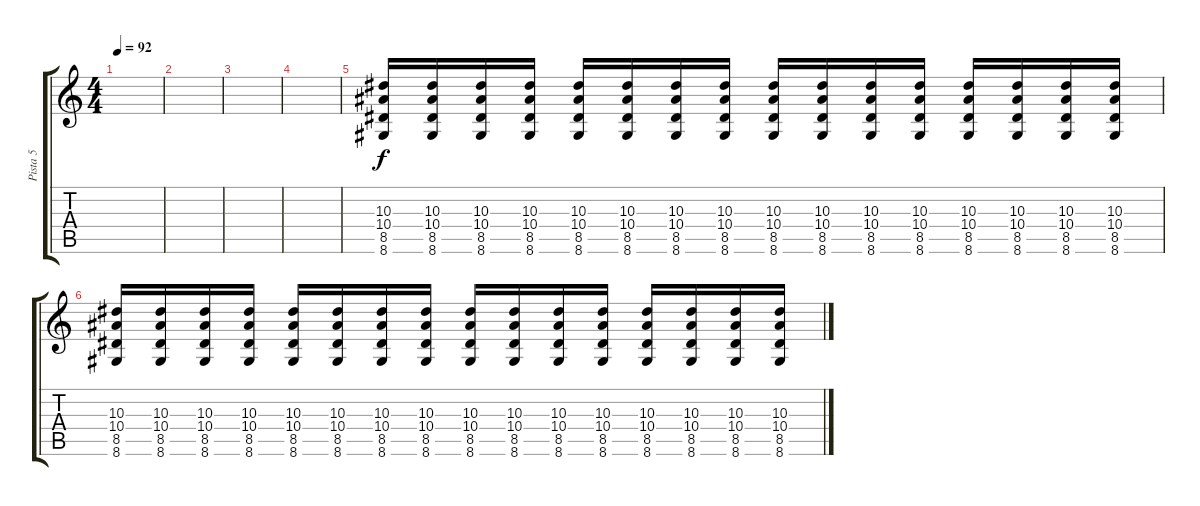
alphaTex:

\track ("Pista 5" "Pista 5") {instrument overdrivenguitar}
\staff {score tabs}
\tuning (D4 A3 F3 C3 G2 C2) {hide}
\ts (4 4)
\tempo 92
\clef g2
\ks c
|
|
|
|
(10.3 10.4 8.5 8.6).16 (10.3 10.4 8.5 8.6).16 (10.3 10.4 8.5 8.6).16 (10.3 10.4 8.5 8.6).16 (10.3 10.4 8.5 8.6).16 (10.3 10.4 8.5 8.6).16 (10.3 10.4 8.5 8.6).16 (10.3 10.4 8.5 8.6).16 (10.3 10.4 8.5 8.6).16 (10.3 10.4 8.5 8.6).16 (10.3 10.4 8.5 8.6).16 (10.3 10.4 8.5 8.6).16 (10.3 10.4 8.5 8.6).16 (10.3 10.4 8.5 8.6).16 (10.3 10.4 8.5 8.6).16 (10.3 10.4 8.5 8.6).16 |
(10.3 10.4 8.5 8.6).16 (10.3 10.4 8.5 8.6).16 (10.3 10.4 8.5 8.6).16 (10.3 10.4 8.5 8.6).16 (10.3 10.4 8.5 8.6).16 (10.3 10.4 8.5 8.6).16 (10.3 10.4 8.5 8.6).16 (10.3 10.4 8.5 8.6).16 (10.3 10.4 8.5 8.6).16 (10.3 10.4 8.5 8.6).16 (10.3 10.4 8.5 8.6).16 (10.3 10.4 8.5 8.6).16 (10.3 10.4 8.5 8.6).16 (10.3 10.4 8.5 8.6).16 (10.3 10.4 8.5 8.6).16 (10.3 10.4 8.5 8.6).16
